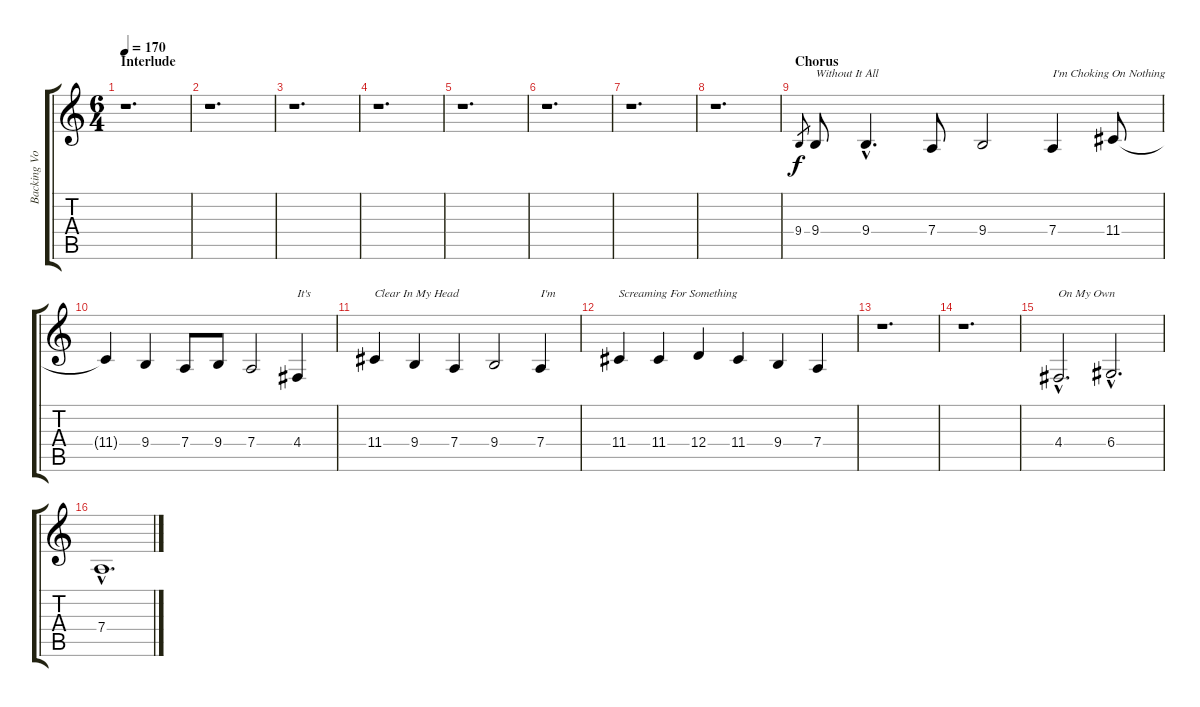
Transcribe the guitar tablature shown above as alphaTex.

\track ("Backing Vocals" "Backing Vo") {instrument tenorsax}
\staff {score tabs}
\tuning (E4 B3 G3 D3 A2 D2) {hide}
\ts (6 4)
\section ("" "Interlude")
\tempo 170
\clef g2
\ks c
r.1{d dy f} |
r.1{d} |
r.1{d} |
r.1{d} |
r.1{d} |
r.1{d} |
r.1{d} |
r.1{d} |
\section ("" "Chorus")
9.4.8{gr} 9.4.8{txt "Without It All"} 9.4{hac}.4{d} 7.4.8 9.4.2 7.4.4{txt "I'm Choking On Nothing"} 11.4.8 |
11.4{t}.4 9.4.4 7.4.8 9.4.8 7.4.2 4.4.4{txt "It's"} |
11.4.4{txt "Clear In My Head"} 9.4.4 7.4.4 9.4.2 7.4.4{txt "I'm"} |
11.4.4{txt "Screaming For Something"} 11.4.4 12.4.4 11.4.4 9.4.4 7.4.4 |
r.1{d} |
r.1{d} |
4.4{hac}.2{d txt "On My Own"} 6.4{hac}.2{d} |
7.4{hac}.1{d}
